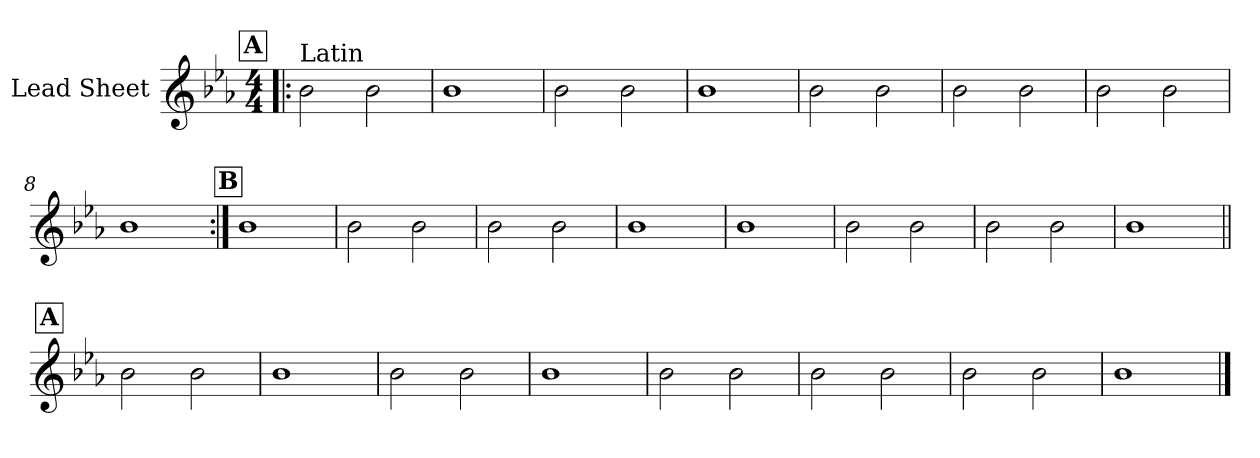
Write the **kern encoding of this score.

**kern
*part1
*staff1
*I"Lead Sheet
*clefG2
*k[b-e-a-]
*E-:
*M4/4
!!LO:REH:place=s1:a:fs=14:t=A
=1!|:
!LO:TX:a:t=Latin
2b-\
2b-\
=2
1b-
=3
2b-\
2b-\
=4
1b-
!!LO:LB:g=z
=5
2b-\
2b-\
=6
2b-\
2b-\
=7
2b-\
2b-\
=8
1b-
!!LO:LB:g=z
!!LO:REH:place=s1:a:fs=14:t=B
=9:|!
1b-
=10
2b-\
2b-\
=11
2b-\
2b-\
=12
1b-
!!LO:LB:g=z
=13
1b-
=14
2b-\
2b-\
=15
2b-\
2b-\
=16
1b-
!!LO:LB:g=z
!!LO:REH:place=s1:a:fs=14:t=A
=17||
2b-\
2b-\
=18
1b-
=19
2b-\
2b-\
=20
1b-
!!LO:LB:g=z
=21
2b-\
2b-\
=22
2b-\
2b-\
=23
2b-\
2b-\
=24
1b-
==
*-
